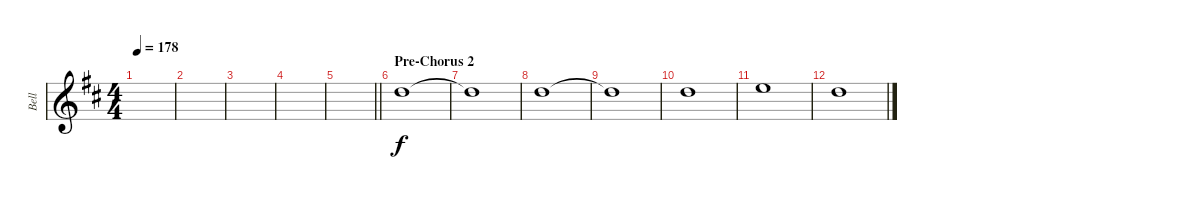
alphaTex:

\track ("Bell" "Bell") {instrument tubularbells}
\staff {score}
\tuning (E4 B3 G3 D3 A2 E2) {hide}
\ts (4 4)
\tempo 178
\clef g2
\ks d
|
|
|
|
\barLineRight lightlight
|
\section ("" "Pre-Chorus 2")
15.2.1 |
15.2{t}.1 |
15.2.1 |
15.2{t}.1 |
15.2.1 |
17.2.1 |
15.2.1
